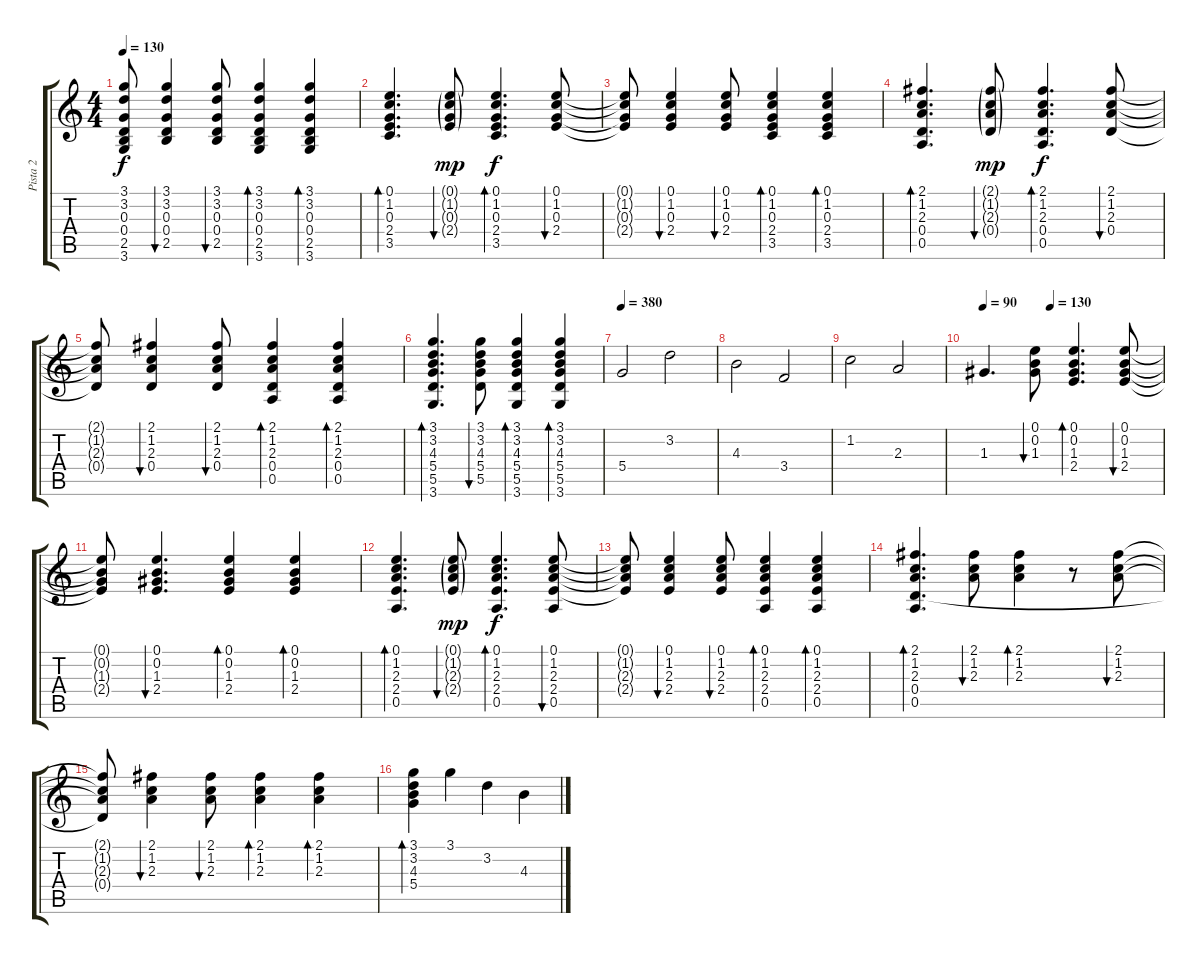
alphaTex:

\track ("Pista 2" "Pista 2") {instrument acousticguitarsteel}
\staff {score tabs}
\tuning (E4 B3 G3 D3 A2 E2) {hide}
\ts (4 4)
\tempo 130
\clef g2
\ks c
(3.1{t} 3.2{t} 0.3{t} 0.4{t} 2.5{t} 3.6{t}).8{dy f} (3.1 3.2 0.3 0.4 2.5).4{bu 30} (3.1 3.2 0.3 0.4 2.5).8{bu 30} (3.1 3.2 0.3 0.4 2.5 3.6).4{bd 30} (3.1 3.2 0.3 0.4 2.5 3.6).4{bd 30} |
(0.1 1.2 0.3 2.4 3.5).4{d bd 30} (0.1{g} 1.2{g} 0.3{g} 2.4{g}).8{bu 30 dy mp} (0.1 1.2 0.3 2.4 3.5).4{d bd 30 dy f} (0.1 1.2 0.3 2.4).8{bu 30} |
(0.1{t} 1.2{t} 0.3{t} 2.4{t}).8 (0.1 1.2 0.3 2.4).4{bu 30} (0.1 1.2 0.3 2.4).8{bu 30} (0.1 1.2 0.3 2.4 3.5).4{bd 30} (0.1 1.2 0.3 2.4 3.5).4{bd 30} |
(2.1 1.2 2.3 0.4 0.5).4{d bd 30} (2.1{g} 1.2{g} 2.3{g} 0.4{g}).8{bu 30 dy mp} (2.1 1.2 2.3 0.4 0.5).4{d bd 30 dy f} (2.1 1.2 2.3 0.4).8{bu 30} |
(2.1{t} 1.2{t} 2.3{t} 0.4{t}).8 (2.1 1.2 2.3 0.4).4{bu 30} (2.1 1.2 2.3 0.4).8{bu 30} (2.1 1.2 2.3 0.4 0.5).4{bd 30} (2.1 1.2 2.3 0.4 0.5).4{bd 30} |
(3.1 3.2 4.3 5.4 5.5 3.6).4{d bd 30} (3.1 3.2 4.3 5.4 5.5).8{bu 30} (3.1 3.2 4.3 5.4 5.5 3.6).4{bd 30} (3.1 3.2 4.3 5.4 5.5 3.6).4{bd 30} |
\tempo 380
5.4.2 3.2.2 |
4.3.2 3.4.2 |
1.2.2 2.3.2 |
\tempo 90
\tempo (130 0.375)
1.3.4{d} (0.1 0.2 1.3).8{bu 30} (0.1 0.2 1.3 2.4).4{d bd 30} (0.1 0.2 1.3 2.4).8{bu 30} |
(0.1{t} 0.2{t} 1.3{t} 2.4{t}).8 (0.1 0.2 1.3 2.4).4{d bu 30} (0.1 0.2 1.3 2.4).4{bd 30} (0.1 0.2 1.3 2.4).4{bd 30} |
(0.1 1.2 2.3 2.4 0.5).4{d bd 30} (0.1{g} 1.2{g} 2.3{g} 2.4{g}).8{bu 30 dy mp} (0.1 1.2 2.3 2.4 0.5).4{d bd 30 dy f} (0.1 1.2 2.3 2.4 0.5).8{bu 30} |
(0.1{t} 1.2{t} 2.3{t} 2.4{t}).8 (0.1 1.2 2.3 2.4).4{bu 30} (0.1 1.2 2.3 2.4).8{bu 30} (0.1 1.2 2.3 2.4 0.5).4{bd 30} (0.1 1.2 2.3 2.4 0.5).4{bd 30} |
(2.1 1.2 2.3 0.4 0.5).4{d bd 30} (2.1 1.2 2.3).8{bu 30} (2.1 1.2 2.3).4{bd 30} r.8 (2.1 1.2 2.3).8{bu 30} |
(2.1{t} 1.2{t} 2.3{t} 0.4{t}).8 (2.1 1.2 2.3).4{bu 30} (2.1 1.2 2.3).8{bu 30} (2.1 1.2 2.3).4{bd 30} (2.1 1.2 2.3).4{bd 30} |
(3.1 3.2 4.3 5.4).4{bd 240} 3.1.4 3.2.4 4.3.4
